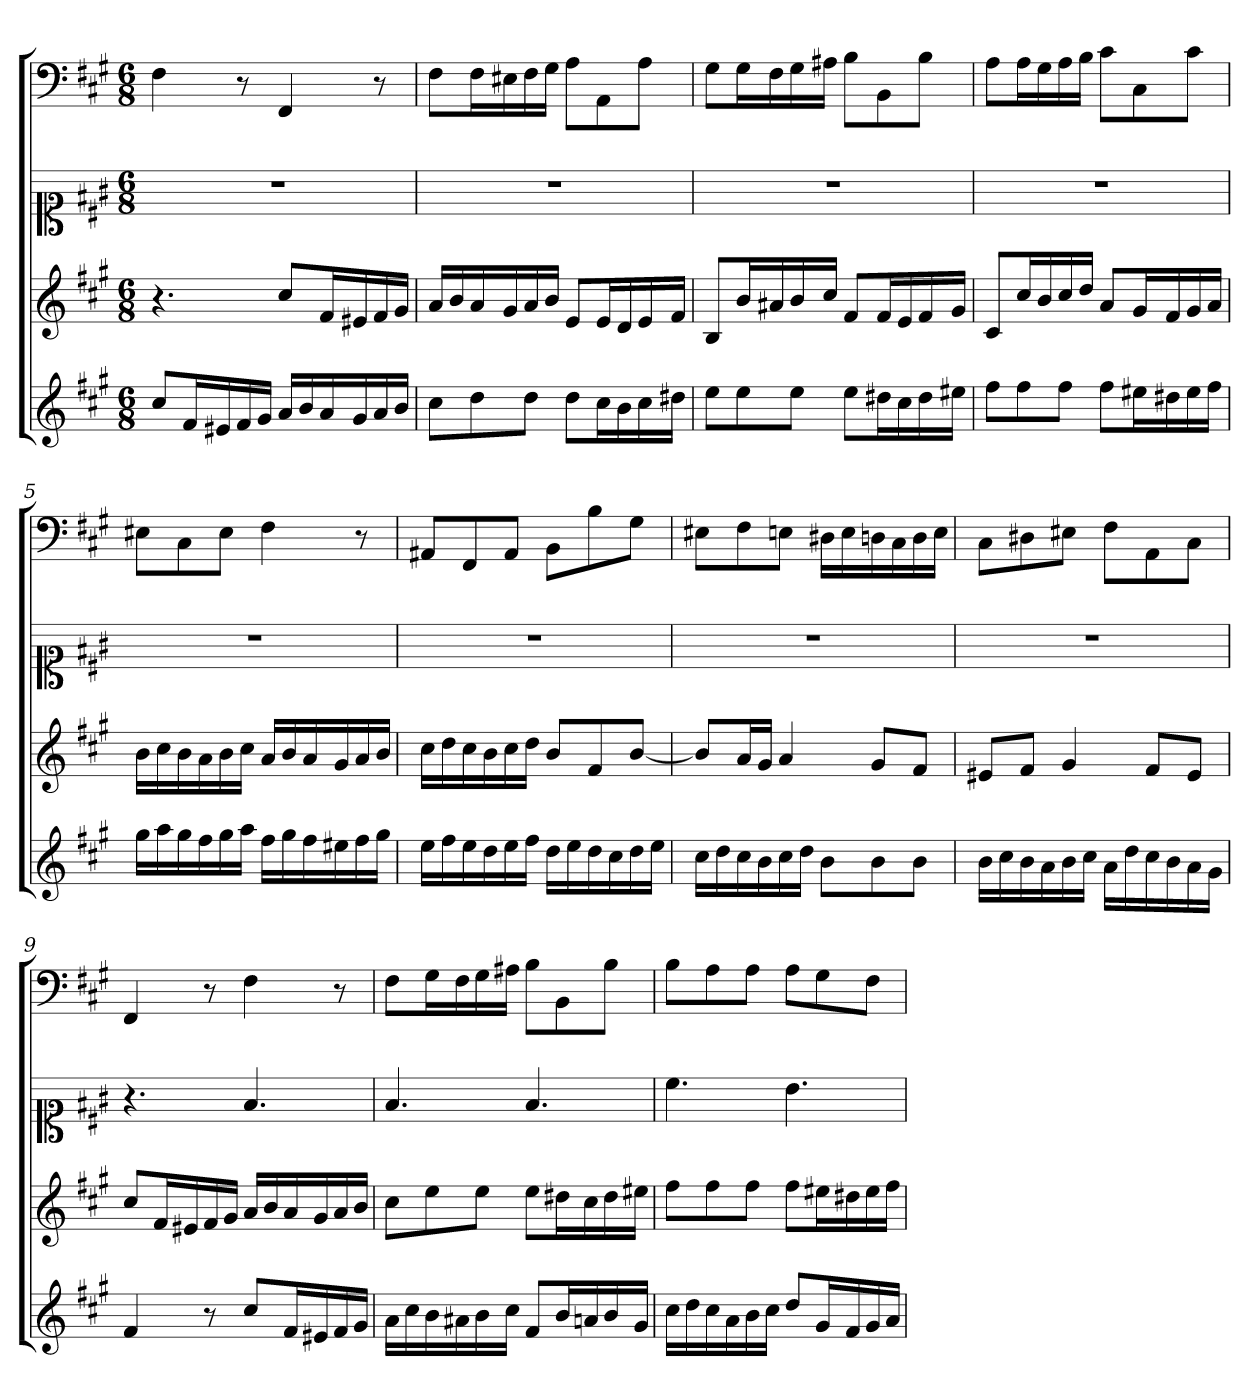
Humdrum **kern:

**kern	**kern	**kern	**kern
*part4	*part3	*part2	*part1
*staff4	*staff3	*staff2	*staff1
*	*	*clefC1	*clefF4
*k[f#c#g#]	*k[f#c#g#]	*k[f#c#g#]	*k[f#c#g#]
*f#:	*f#:	*f#:	*f#:
*M6/8	*M6/8	*M6/8	*M6/8
=1	=1	=1	=1
8cc#L	4.r	2.r	4F#
16f#L	.	.	.
16e#X	.	.	.
16f#	.	.	8r
16g#JJ	.	.	.
16aLL	8cc#L	.	4FF#
16b	.	.	.
16a	16f#L	.	.
16g#	16e#X	.	.
16a	16f#	.	8r
16bJJ	16g#JJ	.	.
=2	=2	=2	=2
8cc#L	16aLL	2.r	8F#\L
.	16b	.	.
8dd	16a	.	16F#\L
.	16g#	.	16E#X\
8ddJ	16a	.	16F#\
.	16bJJ	.	16G#\JJ
8ddL	8eL	.	8A\L
16cc#L	16eL	.	8AA\
16b	16d	.	.
16cc#	16e	.	8A\J
16dd#XJJ	16f#JJ	.	.
=3	=3	=3	=3
8eeL	8BL	2.r	8G#\L
8ee	16bL	.	16G#\L
.	16a#X	.	16F#\
8eeJ	16b	.	16G#\
.	16cc#JJ	.	16A#X\JJ
8eeL	8f#L	.	8B\L
16dd#XL	16f#L	.	8BB\
16cc#	16e	.	.
16dd#	16f#	.	8B\J
16ee#XJJ	16g#JJ	.	.
=4	=4	=4	=4
8ff#L	8c#L	2.r	8A\L
8ff#	16cc#L	.	16A\L
.	16b	.	16G#\
8ff#J	16cc#	.	16A\
.	16ddJJ	.	16B\JJ
8ff#L	8aL	.	8c#\L
16ee#XL	16g#L	.	8C#\
16dd#X	16f#	.	.
16ee#	16g#	.	8c#\J
16ff#JJ	16aJJ	.	.
=5	=5	=5	=5
16gg#LL	16bLL	2.r	8E#X\L
16aa	16cc#	.	.
16gg#	16b	.	8C#\
16ff#	16a	.	.
16gg#	16b	.	8E#\J
16aaJJ	16cc#JJ	.	.
16ff#LL	16aLL	.	4F#
16gg#	16b	.	.
16ff#	16a	.	.
16ee#X	16g#	.	.
16ff#	16a	.	8r
16gg#JJ	16bJJ	.	.
=6	=6	=6	=6
16eeLL	16cc#LL	2.r	8AA#X/L
16ff#	16dd	.	.
16ee	16cc#	.	8FF#/
16dd	16b	.	.
16ee	16cc#	.	8AA#/J
16ff#JJ	16ddJJ	.	.
16ddLL	8bL	.	8BB\L
16ee	.	.	.
16dd	8f#	.	8B\
16cc#	.	.	.
16dd	[8bJ	.	8G#\J
16eeJJ	.	.	.
=7	=7	=7	=7
16cc#LL	8bL]	2.r	8E#X\L
16dd	.	.	.
16cc#	16aL	.	8F#\
16b	16g#JJ	.	.
16cc#	4a	.	8En\J
16ddJJ	.	.	.
8bL	.	.	16D#X\LL
.	.	.	16E\
8b	8g#L	.	16Dn\
.	.	.	16C#\
8bJ	8f#J	.	16D\
.	.	.	16E\JJ
=8	=8	=8	=8
16bLL	8e#XL	2.r	8C#\L
16cc#	.	.	.
16b	8f#J	.	8D#X\
16a	.	.	.
16b	4g#	.	8E#X\J
16cc#JJ	.	.	.
16aLL	.	.	8F#\L
16dd	.	.	.
16cc#	8f#L	.	8AA\
16b	.	.	.
16a	8e#J	.	8C#\J
16g#JJ	.	.	.
=9	=9	=9	=9
4f#	8cc#L	4.r	4FF#
.	16f#L	.	.
.	16e#X	.	.
8r	16f#	.	8r
.	16g#JJ	.	.
8cc#L	16aLL	4.f#	4F#
.	16b	.	.
16f#L	16a	.	.
16e#X	16g#	.	.
16f#	16a	.	8r
16g#JJ	16bJJ	.	.
=10	=10	=10	=10
16aLL	8cc#L	4.f#	8F#\L
16cc#	.	.	.
16b	8ee	.	16G#\L
16a#X	.	.	16F#\
16b	8eeJ	.	16G#\
16cc#JJ	.	.	16A#X\JJ
8f#L	8eeL	4.f#	8B\L
16bL	16dd#XL	.	8BB\
16an	16cc#	.	.
16b	16dd#	.	8B\J
16g#JJ	16ee#XJJ	.	.
=11	=11	=11	=11
16cc#LL	8ff#L	4.cc#	8B\L
16dd	.	.	.
16cc#	8ff#	.	8A\
16a	.	.	.
16b	8ff#J	.	8A\J
16cc#JJ	.	.	.
8ddL	8ff#L	4.b	8A\L
16g#L	16ee#XL	.	8G#\
16f#	16dd#X	.	.
16g#	16ee#	.	8F#\J
16aJJ	16ff#JJ	.	.
=	=	=	=
*-	*-	*-	*-
